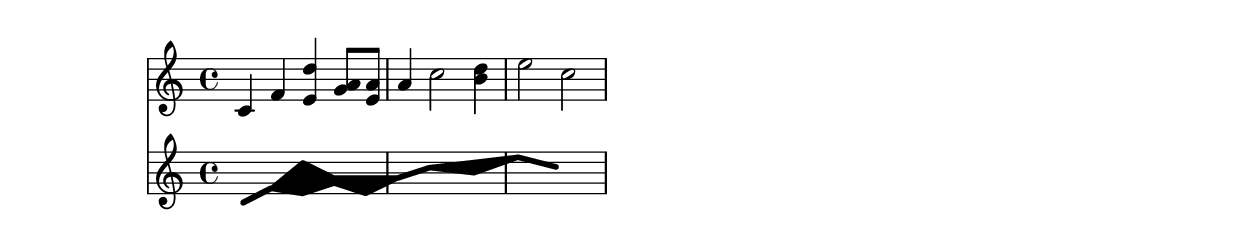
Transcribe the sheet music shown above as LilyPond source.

%% Do not edit this file; it is automatically
%% generated from LSR http://lsr.dsi.unimi.it
%% This file is in the public domain.
\version "2.13.10"

\header {
  lsrtags = "simultaneous-notes, chords, keyboards"

%% Translation of GIT committish: b2d4318d6c53df8469dfa4da09b27c15a374d0ca
  texidoces = "
Los «clusters» o racimos son un mecanismo para indicar la
interpretación de un ámbito de notas al mismo tiempo.

"
  doctitlees = "Clusters («racimos»)"

  texidoc = "
Clusters are a device to denote that a complete range of notes is to be
played.

"
  doctitle = "Clusters"
} % begin verbatim

fragment = \relative c' {
  c4 f <e d'>4
  <g a>8 <e a> a4 c2 <d b>4
  e2 c
}

<<
  \new Staff \fragment
  \new Staff \makeClusters \fragment
>>

